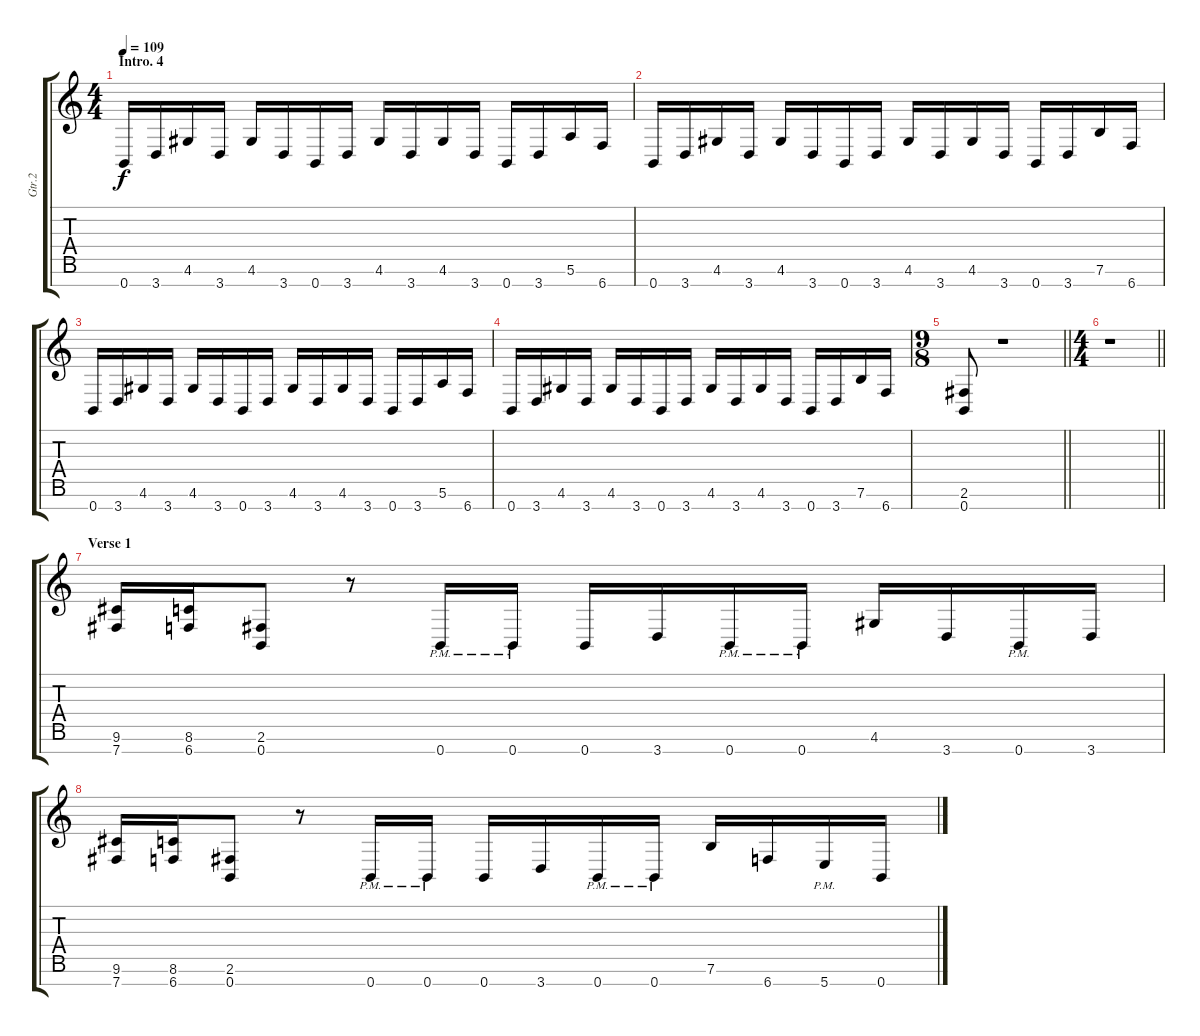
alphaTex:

\track ("Gtr.2" "Gtr.2") {instrument distortionguitar}
\staff {score tabs}
\tuning (E4 B3 G3 D3 A2 E2 B1) {hide}
\ts (4 4)
\section ("" "Intro. 4")
\tempo 109
\clef g2
\ks c
0.7.16{dy f} 3.7.16 4.6.16 3.7.16 4.6.16 3.7.16 0.7.16 3.7.16 4.6.16 3.7.16 4.6.16 3.7.16 0.7.16 3.7.16 5.6.16 6.7.16 |
0.7.16 3.7.16 4.6.16 3.7.16 4.6.16 3.7.16 0.7.16 3.7.16 4.6.16 3.7.16 4.6.16 3.7.16 0.7.16 3.7.16 7.6.16 6.7.16 |
0.7.16 3.7.16 4.6.16 3.7.16 4.6.16 3.7.16 0.7.16 3.7.16 4.6.16 3.7.16 4.6.16 3.7.16 0.7.16 3.7.16 5.6.16 6.7.16 |
0.7.16 3.7.16 4.6.16 3.7.16 4.6.16 3.7.16 0.7.16 3.7.16 4.6.16 3.7.16 4.6.16 3.7.16 0.7.16 3.7.16 7.6.16 6.7.16 |
\ts (9 8)
\barLineRight lightlight
(2.6 0.7).8 r.1 |
\ts (4 4)
\barLineRight lightlight
r.1 |
\section ("" "Verse 1")
(9.6 7.7).16 (8.6 6.7).16 (2.6 0.7).8 r.8 0.7{pm}.16 0.7{pm}.16 0.7.16 3.7.16 0.7{pm}.16 0.7{pm}.16 4.6.16 3.7.16 0.7{pm}.16 3.7.16 |
(9.6 7.7).16 (8.6 6.7).16 (2.6 0.7).8 r.8 0.7{pm}.16 0.7{pm}.16 0.7.16 3.7.16 0.7{pm}.16 0.7{pm}.16 7.6.16 6.7.16 5.7{pm}.16 0.7.16
